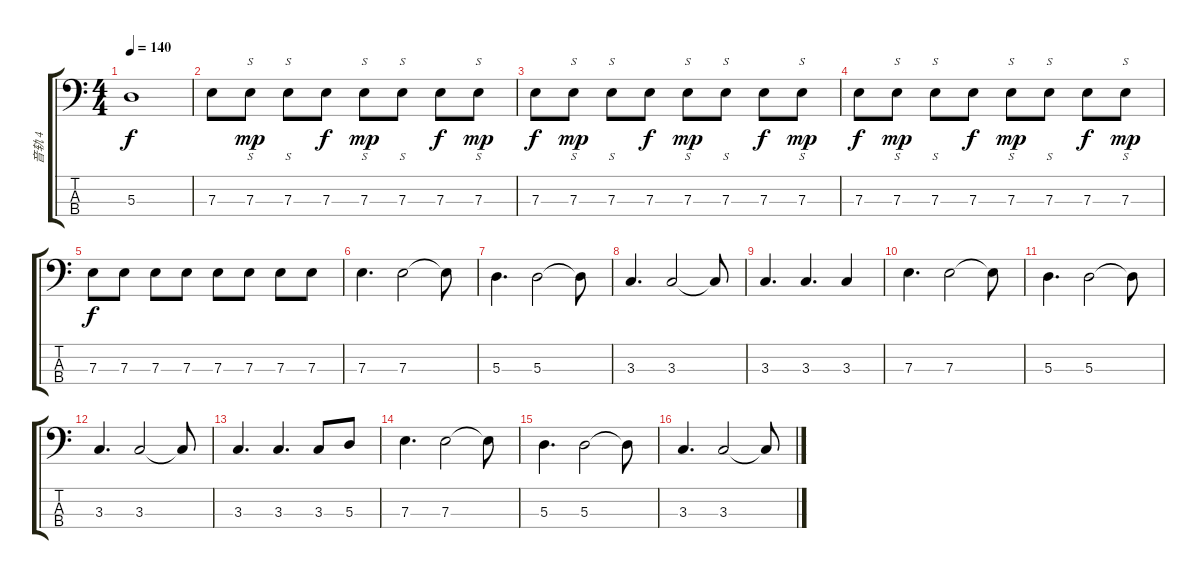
\track ("音轨 4" "音轨 4") {instrument electricbassfinger}
\staff {score tabs}
\tuning (G2 D2 A1 E1) {hide}
\ts (4 4)
\tempo 140
\clef f4
\ks c
5.3.1{dy f} |
7.3.8 7.3.8{s dy mp} 7.3.8{s} 7.3.8{dy f} 7.3.8{s dy mp} 7.3.8{s} 7.3.8{dy f} 7.3.8{s dy mp} |
7.3.8{dy f} 7.3.8{s dy mp} 7.3.8{s} 7.3.8{dy f} 7.3.8{s dy mp} 7.3.8{s} 7.3.8{dy f} 7.3.8{s dy mp} |
7.3.8{dy f} 7.3.8{s dy mp} 7.3.8{s} 7.3.8{dy f} 7.3.8{s dy mp} 7.3.8{s} 7.3.8{dy f} 7.3.8{s dy mp} |
7.3.8{dy f} 7.3.8 7.3.8 7.3.8 7.3.8 7.3.8 7.3.8 7.3.8 |
7.3.4{d} 7.3.2 7.3{t}.8 |
5.3.4{d} 5.3.2 5.3{t}.8 |
3.3.4{d} 3.3.2 3.3{t}.8 |
3.3.4{d} 3.3.4{d} 3.3.4 |
7.3.4{d} 7.3.2 7.3{t}.8 |
5.3.4{d} 5.3.2 5.3{t}.8 |
3.3.4{d} 3.3.2 3.3{t}.8 |
3.3.4{d} 3.3.4{d} 3.3.8 5.3.8 |
7.3.4{d} 7.3.2 7.3{t}.8 |
5.3.4{d} 5.3.2 5.3{t}.8 |
3.3.4{d} 3.3.2 3.3{t}.8
